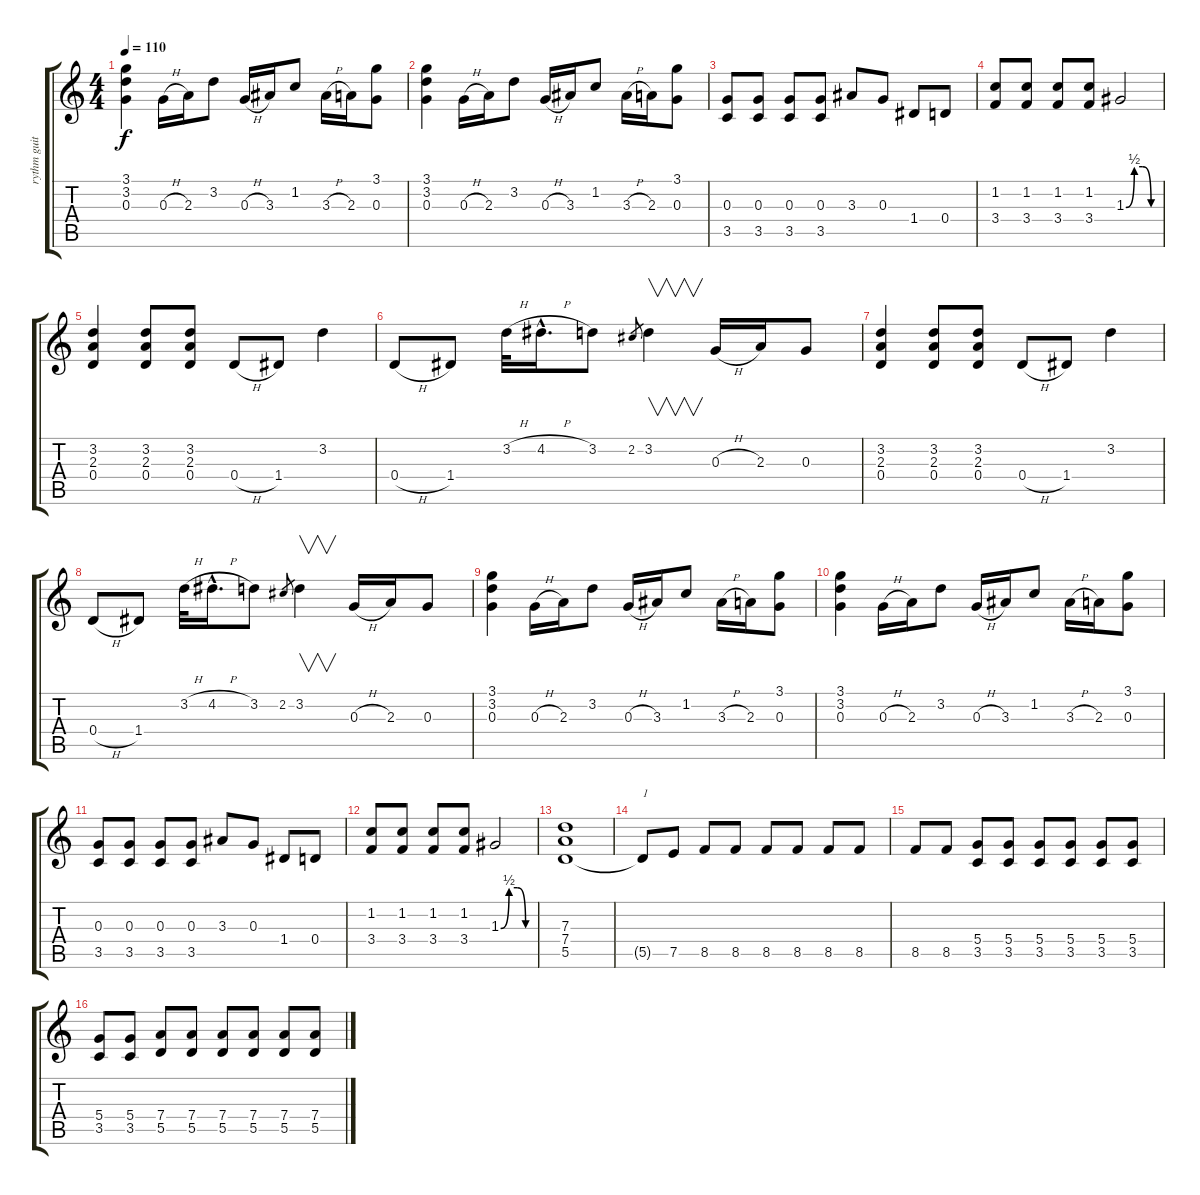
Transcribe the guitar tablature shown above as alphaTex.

\track ("rythm guitar" "rythm guit") {instrument distortionguitar}
\staff {score tabs}
\tuning (E4 B3 G3 D3 A2 E2) {hide}
\ts (4 4)
\tempo 110
\clef g2
\ks c
(3.1 3.2 0.3).4{dy f} 0.3{h}.16 2.3.16 3.2.8 0.3{h}.16 3.3.16 1.2.8 3.3{h}.16 2.3.16 (3.1 0.3).8 |
(3.1 3.2 0.3).4 0.3{h}.16 2.3.16 3.2.8 0.3{h}.16 3.3.16 1.2.8 3.3{h}.16 2.3.16 (3.1 0.3).8 |
(0.3 3.5).8 (0.3 3.5).8 (0.3 3.5).8 (0.3 3.5).8 3.3.8 0.3.8 1.4.8 0.4.8 |
(1.2 3.4).8 (1.2 3.4).8 (1.2 3.4).8 (1.2 3.4).8 1.3{be (custom 0 0 15 2 30 2 45 0 60 0)}.2 |
(3.2 2.3 0.4).4 (3.2 2.3 0.4).8 (3.2 2.3 0.4).8 0.4{h}.8 1.4.8 3.2.4 |
0.4{h}.8 1.4.8 3.2{h}.32 4.2{h hac}.16{d} 3.2.8 2.2.8{gr} 3.2.4{v} 0.3{h}.16 2.3.16 0.3.8 |
(3.2 2.3 0.4).4 (3.2 2.3 0.4).8 (3.2 2.3 0.4).8 0.4{h}.8 1.4.8 3.2.4 |
0.4{h}.8 1.4.8 3.2{h}.32 4.2{h hac}.16{d} 3.2.8 2.2.8{gr} 3.2.4{v} 0.3{h}.16 2.3.16 0.3.8 |
(3.1 3.2 0.3).4 0.3{h}.16 2.3.16 3.2.8 0.3{h}.16 3.3.16 1.2.8 3.3{h}.16 2.3.16 (3.1 0.3).8 |
(3.1 3.2 0.3).4 0.3{h}.16 2.3.16 3.2.8 0.3{h}.16 3.3.16 1.2.8 3.3{h}.16 2.3.16 (3.1 0.3).8 |
(0.3 3.5).8 (0.3 3.5).8 (0.3 3.5).8 (0.3 3.5).8 3.3.8 0.3.8 1.4.8 0.4.8 |
(1.2 3.4).8 (1.2 3.4).8 (1.2 3.4).8 (1.2 3.4).8 1.3{be (custom 0 0 15 2 30 2 45 0 60 0)}.2 |
(7.3 7.4 5.5).1 |
5.5{t}.8{txt "1"} 7.5.8 8.5.8 8.5.8 8.5.8 8.5.8 8.5.8 8.5.8 |
8.5.8 8.5.8 (5.4 3.5).8 (5.4 3.5).8 (5.4 3.5).8 (5.4 3.5).8 (5.4 3.5).8 (5.4 3.5).8 |
(5.4 3.5).8 (5.4 3.5).8 (7.4 5.5).8 (7.4 5.5).8 (7.4 5.5).8 (7.4 5.5).8 (7.4 5.5).8 (7.4 5.5).8
